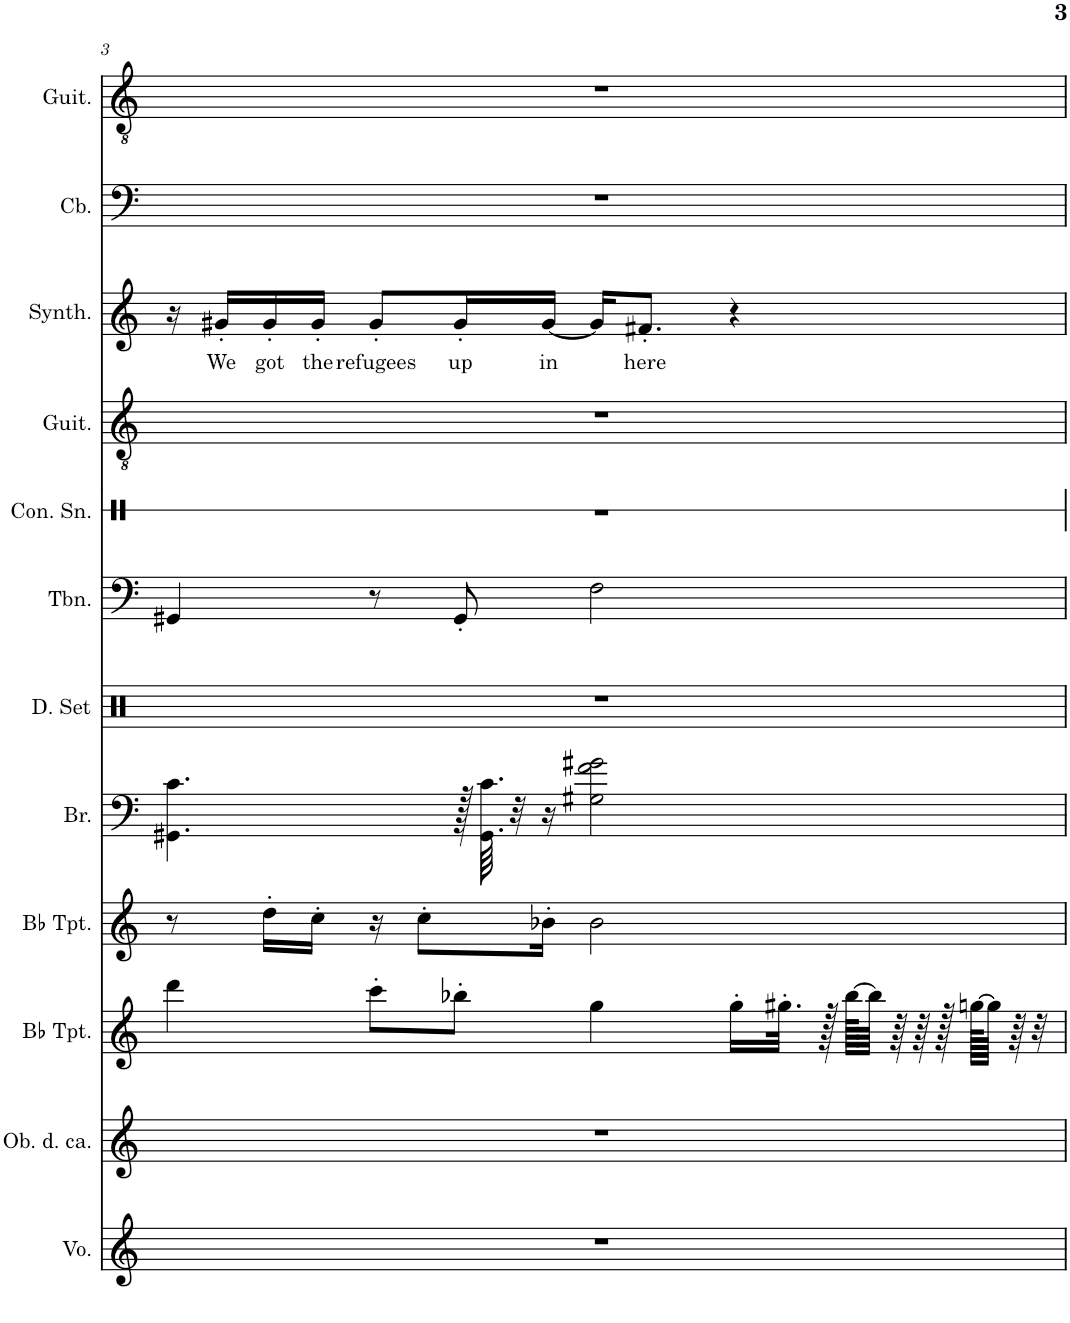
**kern	**kern	**kern	**kern	**kern	**kern	**kern	**kern	**kern	**kern	**text	**kern	**kern
*part12	*part11	*part10	*part9	*part8	*part7	*part6	*part5	*part4	*part3	*part3	*part2	*part1
*staff12	*staff11	*staff10	*staff9	*staff8	*staff7	*staff6	*staff5	*staff4	*staff3	*staff3	*staff2	*staff1
*I"Voice	*I"Oboe da caccia	*I"Bb Trumpet	*I"Bb Trumpet	*I"Brass	*I"Drumset	*I"Trombone	*I"Concert Snare Drum	*I"Acoustic Guitar	*I"Effect Synthesizer	*	*I"Contrabass	*I"Acoustic Guitar, Hips Don't Lie
*I'Vo.	*I'Ob. d. ca.	*I'Bb Tpt.	*I'Bb Tpt.	*I'Br.	*I'D. Set	*I'Tbn.	*I'Con. Sn.	*I'Guit.	*I'Synth.	*	*I'Cb.	*I'Guit.
!!LO:PB:g=z
*clefG2	*clefG2	*clefG2	*clefG2	*clefF4	*clefX	*clefF4	*clefX	*clefGv2	*clefG2	*	*clefF4	*clefGv2
*	*Trd4c7	*Trd1c2	*Trd1c2	*	*	*	*	*	*	*	*Trd7c12	*
*k[]	*k[]	*k[]	*k[]	*k[]	*k[]	*k[]	*k[]	*k[]	*k[]	*	*k[]	*k[]
*M4/4	*M4/4	*M4/4	*M4/4	*M4/4	*M4/4	*M4/4	*M4/4	*M4/4	*M4/4	*	*M4/4	*M4/4
=3	=3	=3	=3	=3	=3	=3	=3	=3	=3	=3	=3	=3
1r	1r	4ddd\	8r	4.GG#X\ 4.c\	1r	4GG#X/	1r	1r	16r	.	1r	1r
!	!	!	!	!	!	!	!	!	!	!LO:LY:b	!	!
.	.	.	.	.	.	.	.	.	16g#X'/LL	We	.	.
!	!	!	!	!	!	!	!	!	!	!LO:LY:b	!	!
.	.	.	16dd'\LL	.	.	.	.	.	16g#'/	got	.	.
!	!	!	!	!	!	!	!	!	!	!LO:LY:b	!	!
.	.	.	16cc'\JJ	.	.	.	.	.	16g#'/JJ	the	.	.
!	!	!	!	!	!	!	!	!	!	!LO:LY:b	!	!
.	.	8ccc'\L	16r	.	.	8r	.	.	8g#'/L	refugees	.	.
.	.	.	8cc'\L	.	.	.	.	.	.	.	.	.
!	!	!	!	!	!	!	!	!	!	!LO:LY:b	!	!
.	.	8bb-X'\J	.	128r	.	8GG#'/	.	.	16g#'/L	up	.	.
.	.	.	.	64.GG#\ 64.c\	.	.	.	.	.	.	.	.
.	.	.	.	32r	.	.	.	.	.	.	.	.
!	!	!	!	!	!	!	!	!	!	!LO:LY:b	!	!
.	.	.	16b-X'\Jk	16r	.	.	.	.	[16g#/JJ	in	.	.
.	.	4gg\	2b-\	2G#X\ 2f\ 2g#X\	.	2F\	.	.	16g#/KL]	.	.	.
!	!	!	!	!	!	!	!	!	!	!LO:LY:b	!	!
.	.	.	.	.	.	.	.	.	8.f#X'/J	here	.	.
.	.	16gg'\LL	.	.	.	.	.	.	4r	.	.	.
.	.	32.gg#X'\JJk	.	.	.	.	.	.	.	.	.	.
.	.	128r	.	.	.	.	.	.	.	.	.	.
.	.	[128bb-\KLLLL	.	.	.	.	.	.	.	.	.	.
.	.	64bb-\JJJJ]	.	.	.	.	.	.	.	.	.	.
.	.	64r	.	.	.	.	.	.	.	.	.	.
.	.	64r	.	.	.	.	.	.	.	.	.	.
.	.	128r	.	.	.	.	.	.	.	.	.	.
.	.	[128ggn\KLLLL	.	.	.	.	.	.	.	.	.	.
.	.	64gg\JJJJ]	.	.	.	.	.	.	.	.	.	.
.	.	64r	.	.	.	.	.	.	.	.	.	.
.	.	32r	.	.	.	.	.	.	.	.	.	.
=	=	=	=	=	=	=	=	=	=	=	=	=
*-	*-	*-	*-	*-	*-	*-	*-	*-	*-	*-	*-	*-
